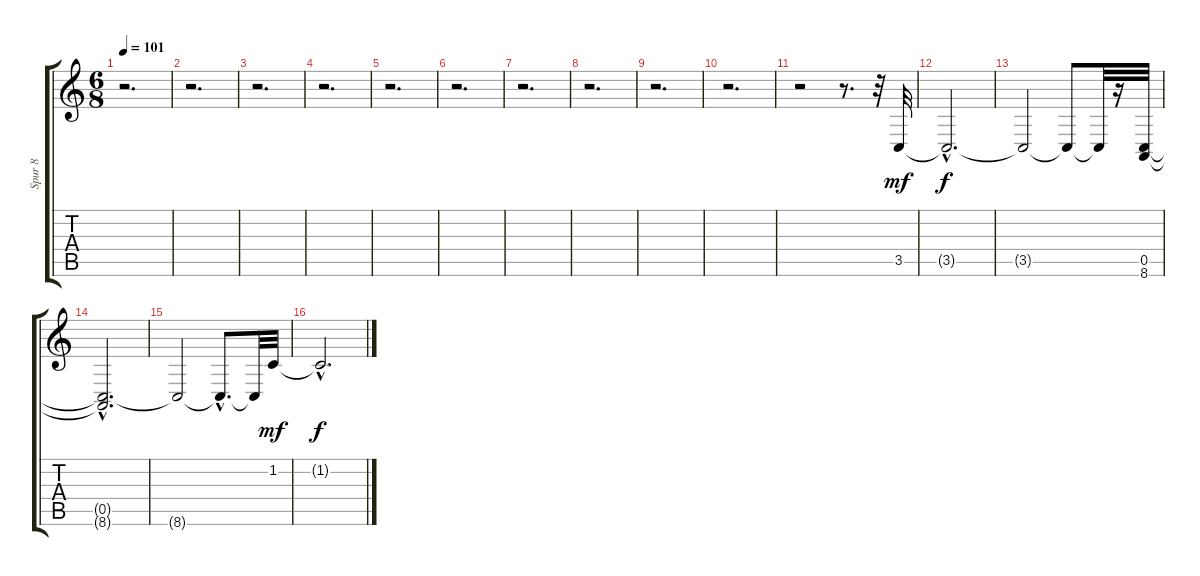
\track ("Spur 8" "Spur 8") {instrument stringensemble2}
\staff {score tabs}
\tuning (E4 B3 G3 D3 A2 E2) {hide}
\ts (6 8)
\tempo 101
\clef g2
\ks c
r.2{d dy f} |
r.2{d} |
r.2{d} |
r.2{d} |
r.2{d} |
r.2{d} |
r.2{d} |
r.2{d} |
r.2{d} |
r.2{d} |
r.2 r.8{d} r.32 3.5.32{dy mf} |
3.5{hac t}.2{d dy f} |
3.5{t}.2 3.5{t}.8 3.5{t}.32 r.16 (0.5 8.6).32 |
(0.5{t} 8.6{hac t}).2{d} |
8.6{t}.2 8.6{hac t}.8{d} 8.6{t}.32 1.2.32{dy mf} |
1.2{hac t}.2{d dy f}
